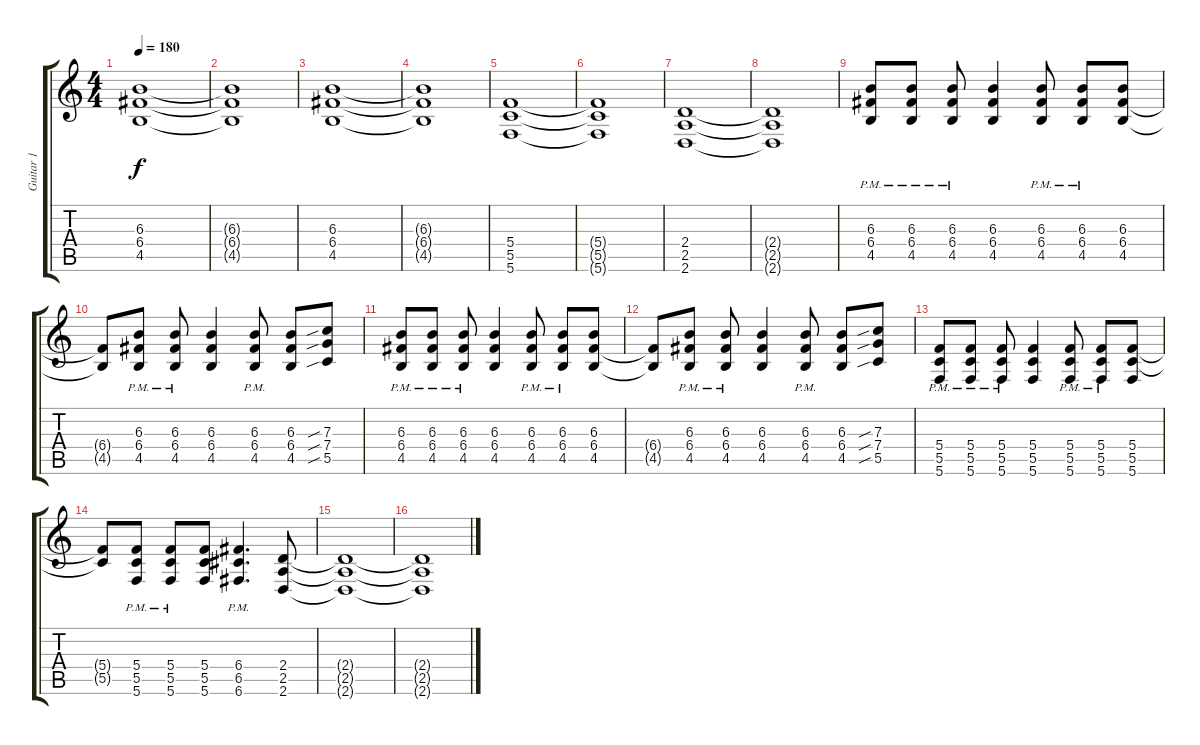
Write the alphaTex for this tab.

\track ("Guitar 1" "Guitar 1") {instrument distortionguitar}
\staff {score tabs}
\tuning (D4 A3 F3 C3 G2 C2) {hide}
\ts (4 4)
\tempo 180
\clef g2
\ks c
(6.3 6.4 4.5).1{dy f} |
(6.3{t} 6.4{t} 4.5{t}).1 |
(6.3 6.4 4.5).1 |
(6.3{t} 6.4{t} 4.5{t}).1 |
(5.4 5.5 5.6).1 |
(5.4{t} 5.5{t} 5.6{t}).1 |
(2.4 2.5 2.6).1 |
(2.4{t} 2.5{t} 2.6{t}).1 |
(6.3 6.4{pm} 4.5{pm}).8 (6.3 6.4{pm} 4.5{pm}).8 (6.3 6.4{pm} 4.5{pm}).8 (6.3 6.4 4.5).4 (6.3 6.4{pm} 4.5{pm}).8 (6.3 6.4{pm} 4.5{pm}).8 (6.3 6.4 4.5).8 |
(6.4{t} 4.5{t}).8 (6.3 6.4{pm} 4.5{pm}).8 (6.3 6.4{pm} 4.5{pm}).8 (6.3 6.4 4.5).4 (6.3 6.4{pm} 4.5{pm}).8 (6.3 6.4 4.5).8 (7.3{sib} 7.4{sib} 5.5{sib}).8 |
(6.3 6.4{pm} 4.5{pm}).8 (6.3 6.4{pm} 4.5{pm}).8 (6.3 6.4{pm} 4.5{pm}).8 (6.3 6.4 4.5).4 (6.3 6.4{pm} 4.5{pm}).8 (6.3 6.4{pm} 4.5{pm}).8 (6.3 6.4 4.5).8 |
(6.4{t} 4.5{t}).8 (6.3 6.4{pm} 4.5{pm}).8 (6.3 6.4{pm} 4.5{pm}).8 (6.3 6.4 4.5).4 (6.3 6.4{pm} 4.5{pm}).8 (6.3 6.4 4.5).8 (7.3{sib} 7.4{sib} 5.5{sib}).8 |
(5.4{pm} 5.5{pm} 5.6).8 (5.4{pm} 5.5{pm} 5.6).8 (5.4{pm} 5.5{pm} 5.6).8 (5.4 5.5 5.6).4 (5.4{pm} 5.5{pm} 5.6).8 (5.4{pm} 5.5{pm} 5.6).8 (5.4 5.5 5.6).8 |
(5.4{t} 5.5{t}).8 (5.4{pm} 5.5{pm} 5.6).8 (5.4{pm} 5.5{pm} 5.6).8 (5.4 5.5 5.6).8 (6.4{pm} 6.5{pm} 6.6).4{d} (2.4 2.5 2.6).8 |
(2.4{t} 2.5{t} 2.6{t}).1 |
(2.4{t} 2.5{t} 2.6{t}).1
